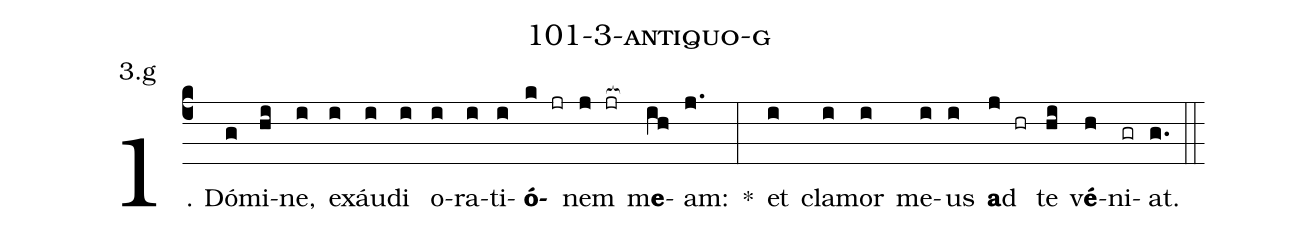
name: 101-3-antiquo-g;
annotation: 3.g;
%%
(c4)1. Dó(g)mi(hi)ne,(i) ex(i)áu(i)di(i) o(i)ra(i)ti(i)<b>ó</b>(k jr)nem(j jr[ocb:1{]) m<b>e</b>(ih[ocb:0}])am:(j.) *(:) et(i) cla(i)mor(i) me(i)us(i) <b>a</b>d(j hr) te(hi) v<b>é</b>(h)ni(gr)at.(g.) (::)
